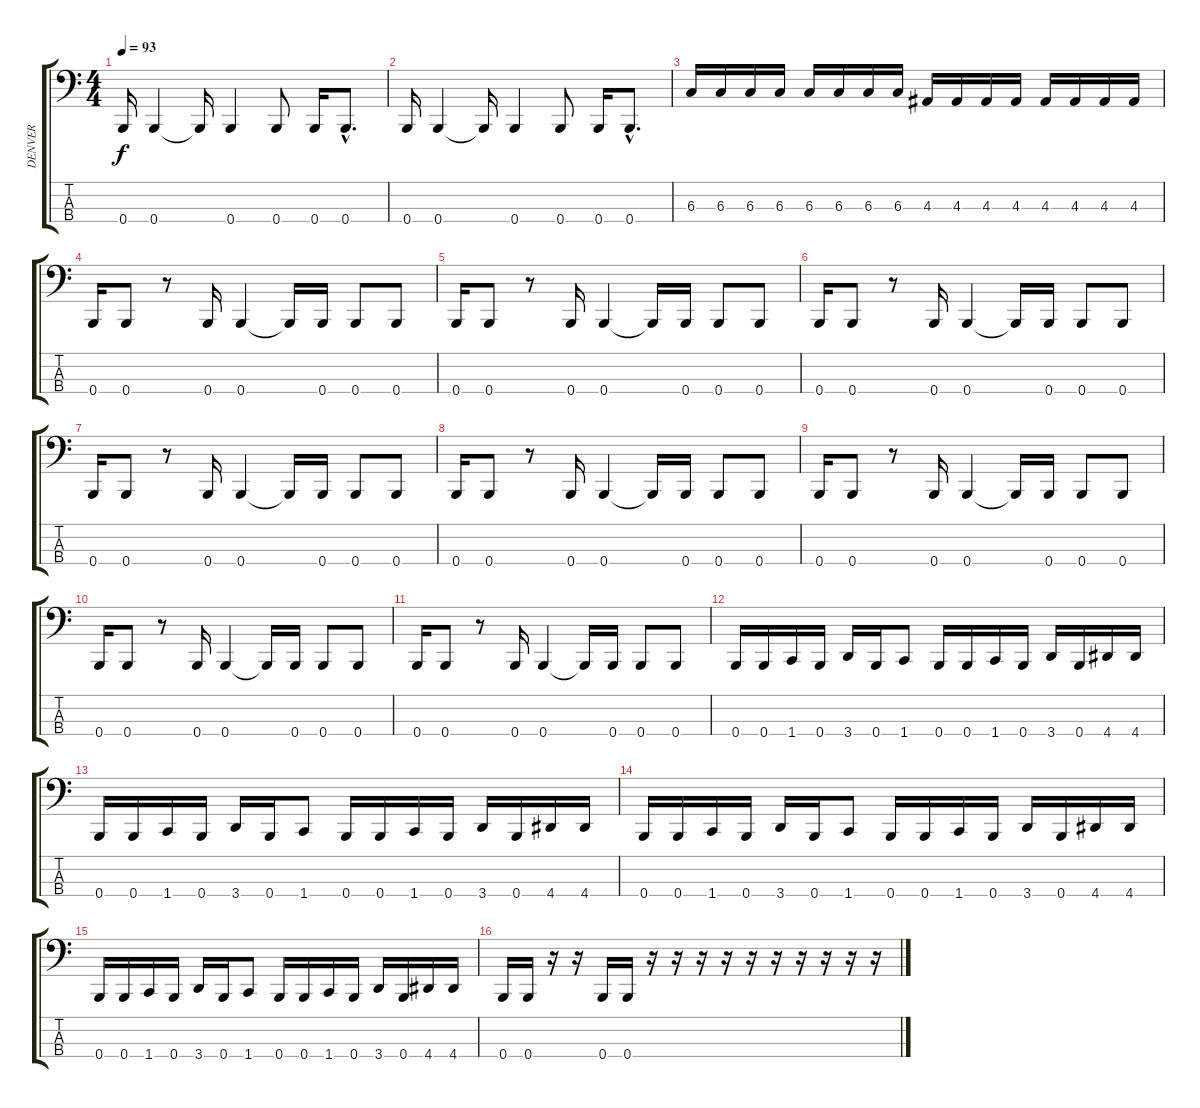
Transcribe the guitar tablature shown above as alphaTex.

\track ("DENVER" "DENVER") {instrument slapbass2}
\staff {score tabs}
\tuning (E2 B1 Gb1 B0) {hide}
\ts (4 4)
\tempo 93
\clef f4
\ks c
0.4.16{dy f} 0.4.4 0.4{t}.16 0.4.4 0.4.8 0.4.16 0.4{hac}.8{d} |
0.4.16 0.4.4 0.4{t}.16 0.4.4 0.4.8 0.4.16 0.4{hac}.8{d} |
6.3.16 6.3.16 6.3.16 6.3.16 6.3.16 6.3.16 6.3.16 6.3.16 4.3.16 4.3.16 4.3.16 4.3.16 4.3.16 4.3.16 4.3.16 4.3.16 |
0.4.16 0.4.8 r.8 0.4.16 0.4.4 0.4{t}.16 0.4.16 0.4.8 0.4.8 |
0.4.16 0.4.8 r.8 0.4.16 0.4.4 0.4{t}.16 0.4.16 0.4.8 0.4.8 |
0.4.16 0.4.8 r.8 0.4.16 0.4.4 0.4{t}.16 0.4.16 0.4.8 0.4.8 |
0.4.16 0.4.8 r.8 0.4.16 0.4.4 0.4{t}.16 0.4.16 0.4.8 0.4.8 |
0.4.16 0.4.8 r.8 0.4.16 0.4.4 0.4{t}.16 0.4.16 0.4.8 0.4.8 |
0.4.16 0.4.8 r.8 0.4.16 0.4.4 0.4{t}.16 0.4.16 0.4.8 0.4.8 |
0.4.16 0.4.8 r.8 0.4.16 0.4.4 0.4{t}.16 0.4.16 0.4.8 0.4.8 |
0.4.16 0.4.8 r.8 0.4.16 0.4.4 0.4{t}.16 0.4.16 0.4.8 0.4.8 |
0.4.16 0.4.16 1.4.16 0.4.16 3.4.16 0.4.16 1.4.8 0.4.16 0.4.16 1.4.16 0.4.16 3.4.16 0.4.16 4.4.16 4.4.16 |
0.4.16 0.4.16 1.4.16 0.4.16 3.4.16 0.4.16 1.4.8 0.4.16 0.4.16 1.4.16 0.4.16 3.4.16 0.4.16 4.4.16 4.4.16 |
0.4.16 0.4.16 1.4.16 0.4.16 3.4.16 0.4.16 1.4.8 0.4.16 0.4.16 1.4.16 0.4.16 3.4.16 0.4.16 4.4.16 4.4.16 |
0.4.16 0.4.16 1.4.16 0.4.16 3.4.16 0.4.16 1.4.8 0.4.16 0.4.16 1.4.16 0.4.16 3.4.16 0.4.16 4.4.16 4.4.16 |
0.4.16 0.4.16 r.16 r.16 0.4.16 0.4.16 r.16 r.16 r.16 r.16 r.16 r.16 r.16 r.16 r.16 r.16
